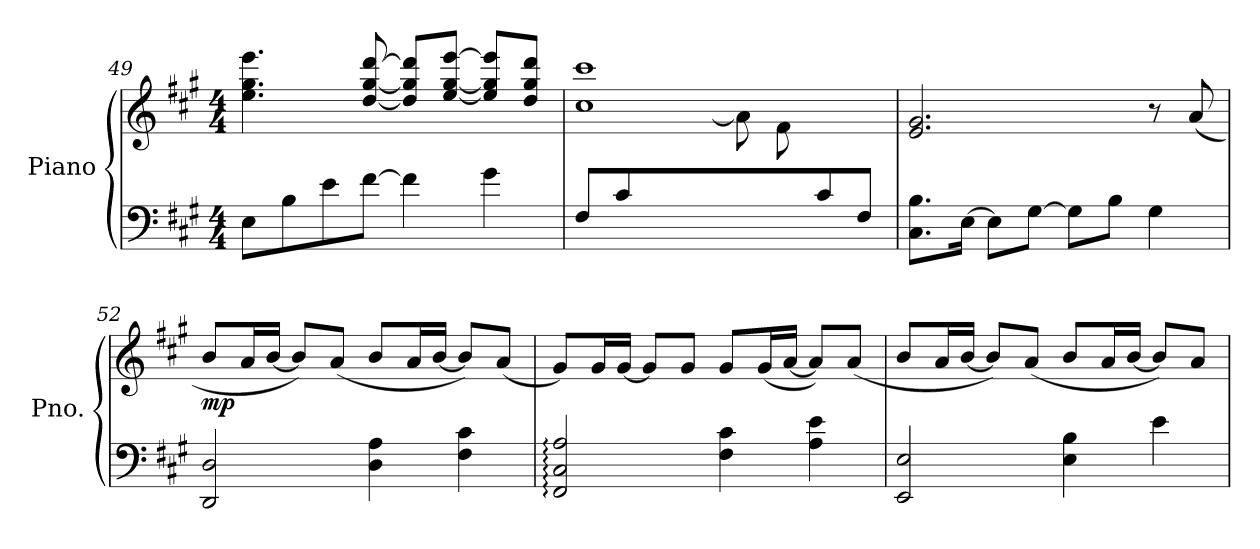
**kern	**kern	**dynam
*part1	*part1	*part1
*staff2	*staff1	*staff1/2
*I"Piano	*	*
*I'Pno.	*	*
*clefF4	*clefG2	*
*k[f#c#g#]	*k[f#c#g#]	*
*M4/4	*M4/4	*
=49	=49	=49
8E\L	4.ee\ 4.gg#\ 4.eee\	.
8B\	.	.
8e\	.	.
[8f#\J	[8dd/ [8gg#/ [8ddd/	.
4f#\]	8dd/] 8gg#/] 8ddd/]L	.
.	[8ee/ [8gg#/ [8eee/J	.
4g#\	8ee/] 8gg#/] 8eee/]L	.
.	8dd/ 8gg#/ 8ddd/J	.
=50	=50	=50
*	*^	*
8F#/L	1cc# 1ccc#	4ryy	.
8c#/	.	.	.
2ryy	.	8g#\	.
.	.	[8a\J	.
.	.	8a\L]	.
.	.	8f#\	.
8c#/	.	4ryy	.
8F#/J	.	.	.
*	*v	*v	*
!!LO:LB:g=z
=51	=51	=51
8.C#\ 8.B\L	2.e/ 2.g#/	.
[16E\Jk	.	.
8E\L]	.	.
[8G#\J	.	.
8G#\L]	.	.
8B\J	.	.
4G#\	8r	.
.	(8a/	.
=52	=52	=52
!	!	!LO:DY:b
2DD/ 2D/	8b/L	mp
.	16a/L	.
.	[16b/JJ	.
.	8b/L])	.
.	(8a/J	.
4D\ 4A\	8b/L	.
.	16a/L	.
.	[16b/JJ	.
4F#\ 4c#\	8b/L])	.
.	(8a/J	.
=53	=53	=53
2FF#/: 2C#/: 2A/:	8g#/L)	.
.	16g#/L	.
.	[16g#/JJ	.
.	8g#/L]	.
.	8g#/J	.
4F#\ 4c#\	8g#/L	.
.	(16g#/L	.
.	[16a/JJ	.
4A\ 4e\	8a/L])	.
.	(8a/J	.
=54	=54	=54
2EE/ 2E/	8b/L	.
.	16a/L	.
.	[16b/JJ	.
.	8b/L])	.
.	(8a/J	.
4E\ 4B\	8b/L	.
.	16a/L	.
.	[16b/JJ	.
4e\	8b/L])	.
.	8a/J	.
=	=	=
*-	*-	*-
